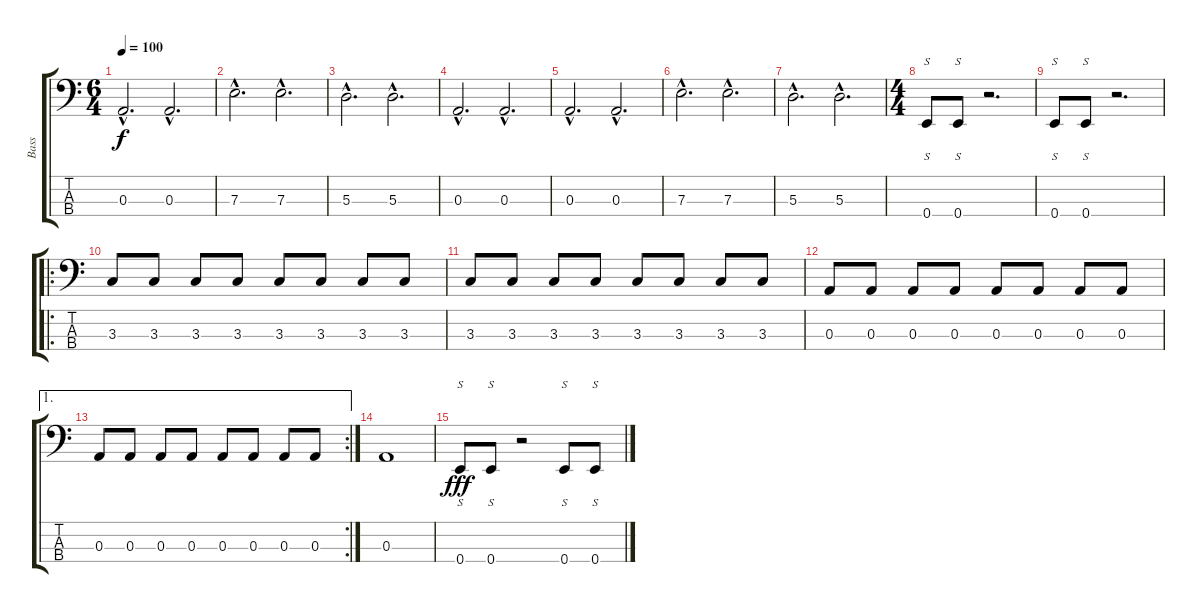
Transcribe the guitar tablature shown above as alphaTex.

\track ("Bass" "Bass") {instrument electricbassfinger}
\staff {score tabs}
\tuning (G2 D2 A1 E1) {hide}
\ts (6 4)
\tempo 100
\clef f4
\ks c
0.3{hac}.2{d dy f} 0.3{hac}.2{d} |
7.3{hac}.2{d} 7.3{hac}.2{d} |
5.3{hac}.2{d} 5.3{hac}.2{d} |
0.3{hac}.2{d} 0.3{hac}.2{d} |
0.3{hac}.2{d} 0.3{hac}.2{d} |
7.3{hac}.2{d} 7.3{hac}.2{d} |
5.3{hac}.2{d} 5.3{hac}.2{d} |
\ts (4 4)
0.4.8{s} 0.4.8{s} r.2{d} |
0.4.8{s} 0.4.8{s} r.2{d} |
\ro
3.3.8 3.3.8 3.3.8 3.3.8 3.3.8 3.3.8 3.3.8 3.3.8 |
3.3.8 3.3.8 3.3.8 3.3.8 3.3.8 3.3.8 3.3.8 3.3.8 |
0.3.8 0.3.8 0.3.8 0.3.8 0.3.8 0.3.8 0.3.8 0.3.8 |
\ae 1
\rc 2
0.3.8 0.3.8 0.3.8 0.3.8 0.3.8 0.3.8 0.3.8 0.3.8 |
0.3.1 |
0.4.8{s dy fff} 0.4.8{s} r.2 0.4.8{s} 0.4.8{s}
